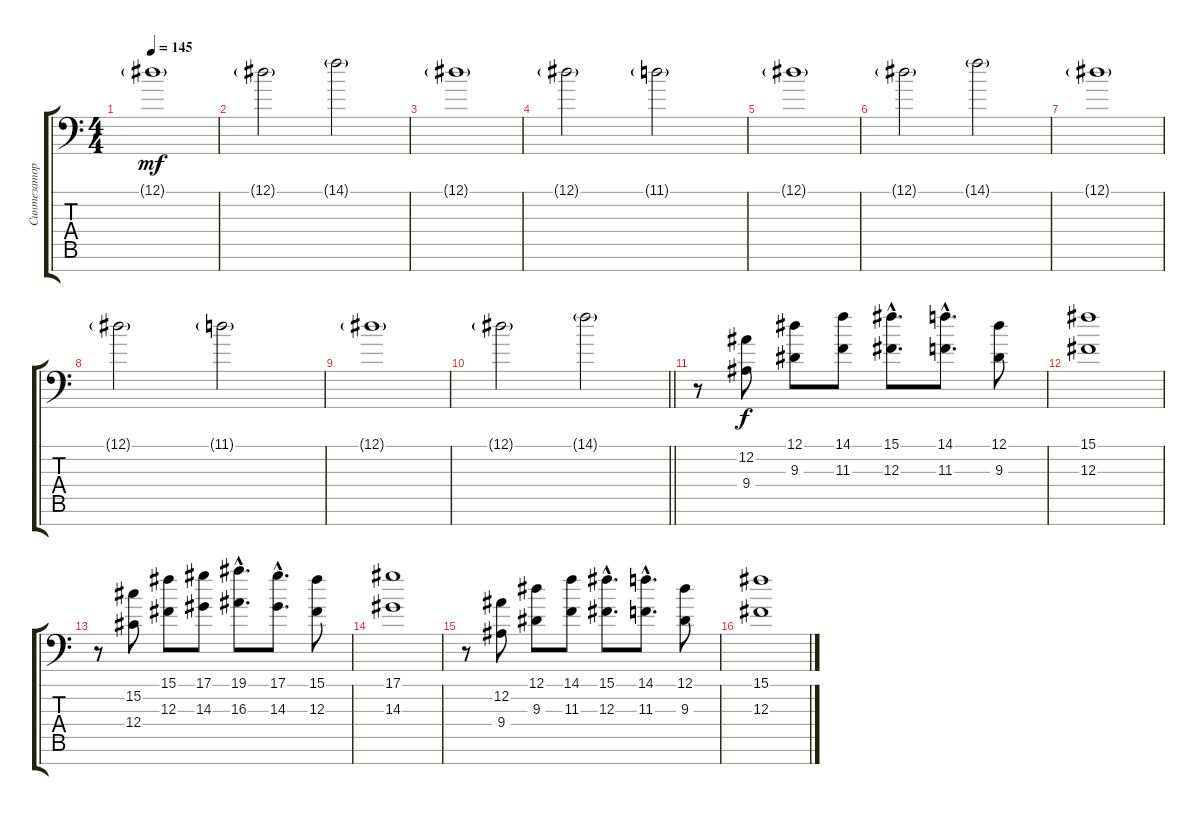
\track ("Синтезатор" "Синтезатор") {instrument electricgrandpiano}
\staff {score tabs}
\tuning (Eb4 Bb3 Gb3 Db3 Ab2 Eb2 Gb1) {hide}
\ts (4 4)
\tempo 145
\clef f4
\ks c
12.1{g}.1{dy mf} |
12.1{g}.2 14.1{g}.2 |
12.1{g}.1 |
12.1{g}.2 11.1{g}.2 |
12.1{g}.1 |
12.1{g}.2 14.1{g}.2 |
12.1{g}.1 |
12.1{g}.2 11.1{g}.2 |
12.1{g}.1 |
\barLineRight lightlight
12.1{g}.2 14.1{g}.2 |
r.8 (12.2 9.4).8{dy f} (12.1 9.3).8 (14.1 11.3).8 (15.1{hac} 12.3{hac}).8{d} (14.1{hac} 11.3{hac}).8{d} (12.1 9.3).8 |
(15.1 12.3).1 |
r.8 (15.2 12.4).8 (15.1 12.3).8 (17.1 14.3).8 (19.1{hac} 16.3{hac}).8{d} (17.1{hac} 14.3{hac}).8{d} (15.1 12.3).8 |
(17.1 14.3).1 |
r.8 (12.2 9.4).8 (12.1 9.3).8 (14.1 11.3).8 (15.1{hac} 12.3{hac}).8{d} (14.1{hac} 11.3{hac}).8{d} (12.1 9.3).8 |
(15.1 12.3).1
